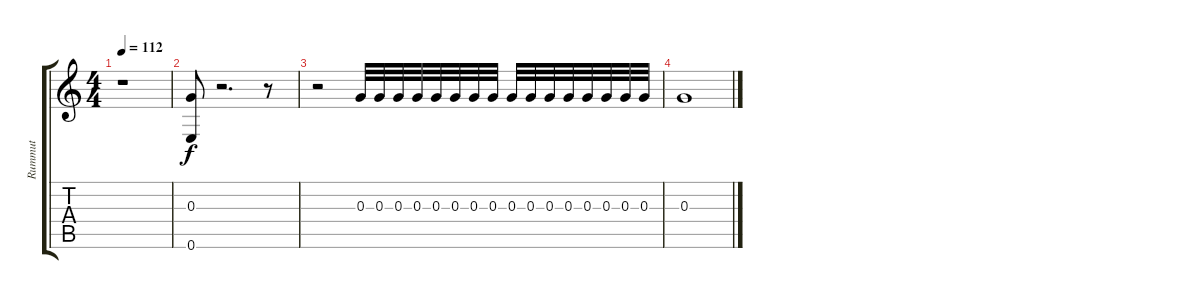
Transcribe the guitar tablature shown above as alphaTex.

\track ("Rummut" "Rummut") {instrument acousticguitarnylon}
\staff {score tabs}
\tuning (E4 B3 G3 D3 A2 E2) {hide}
\ts (4 4)
\tempo 112
\clef g2
\ks c
r.1{dy f} |
(0.3 0.6).8 r.2{d} r.8 |
r.2 0.3.32 0.3.32 0.3.32 0.3.32 0.3.32 0.3.32 0.3.32 0.3.32 0.3.32 0.3.32 0.3.32 0.3.32 0.3.32 0.3.32 0.3.32 0.3.32 |
0.3.1
